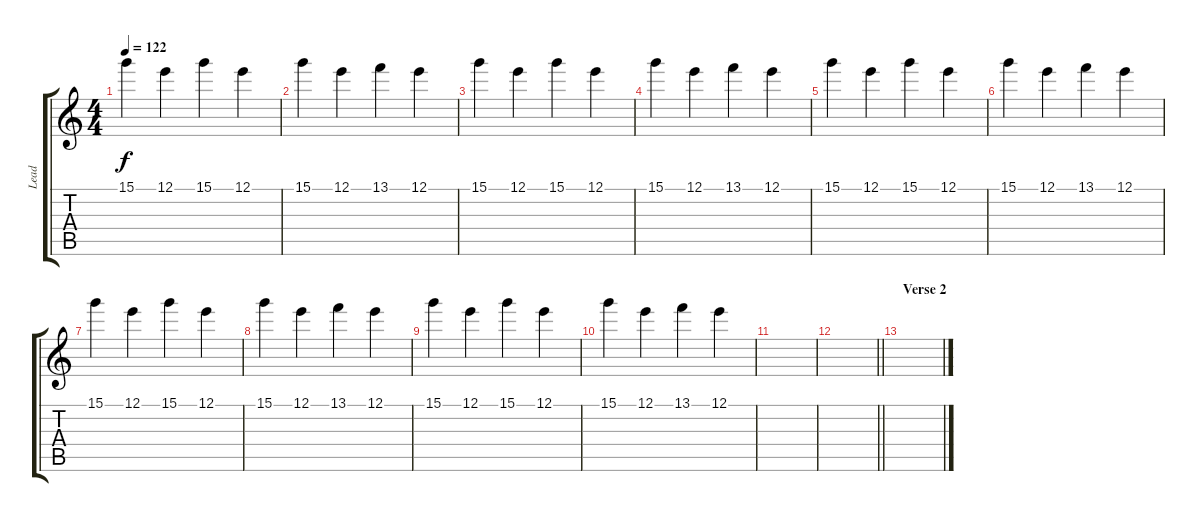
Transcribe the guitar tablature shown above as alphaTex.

\track ("Lead" "Lead") {instrument distortionguitar}
\staff {score tabs}
\tuning (E4 B3 G3 D3 A2 E2) {hide}
\ts (4 4)
\tempo 122
\clef g2
\ks c
15.1.4{dy f} 12.1.4 15.1.4 12.1.4 |
15.1.4 12.1.4 13.1.4 12.1.4 |
15.1.4 12.1.4 15.1.4 12.1.4 |
15.1.4 12.1.4 13.1.4 12.1.4 |
15.1.4 12.1.4 15.1.4 12.1.4 |
15.1.4 12.1.4 13.1.4 12.1.4 |
15.1.4 12.1.4 15.1.4 12.1.4 |
15.1.4 12.1.4 13.1.4 12.1.4 |
15.1.4 12.1.4 15.1.4 12.1.4 |
15.1.4 12.1.4 13.1.4 12.1.4 |
|
\barLineRight lightlight
|
\section ("" "Verse 2")
